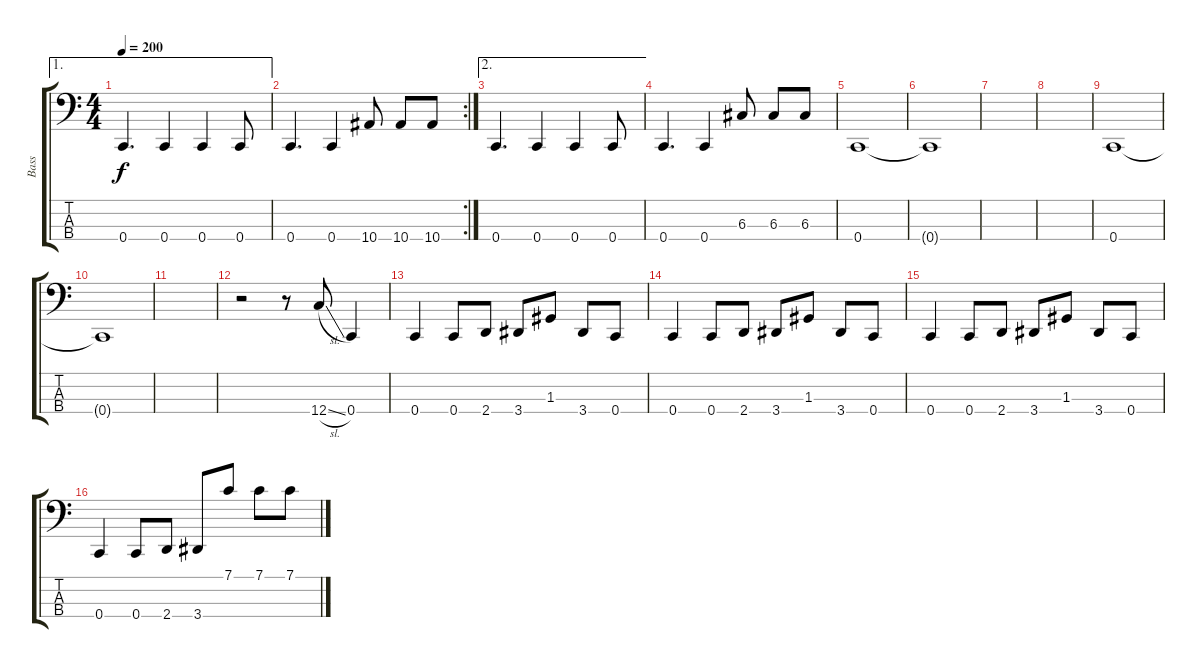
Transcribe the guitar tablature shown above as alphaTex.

\track ("Bass" "Bass") {instrument electricbassfinger}
\staff {score tabs}
\tuning (F2 C2 G1 C1) {hide}
\ae 1
\ts (4 4)
\tempo 200
\clef f4
\ks c
0.4.4{d dy f} 0.4.4 0.4.4 0.4.8 |
\rc 2
0.4.4{d} 0.4.4 10.4.8 10.4.8 10.4.8 |
\ae 2
0.4.4{d} 0.4.4 0.4.4 0.4.8 |
0.4.4{d} 0.4.4 6.3.8 6.3.8 6.3.8 |
0.4.1 |
0.4{t}.1 |
|
|
0.4.1 |
0.4{t}.1 |
|
r.2 r.8 12.4{sl}.8 0.4.4 |
0.4.4 0.4.8 2.4.8 3.4.8 1.3.8 3.4.8 0.4.8 |
0.4.4 0.4.8 2.4.8 3.4.8 1.3.8 3.4.8 0.4.8 |
0.4.4 0.4.8 2.4.8 3.4.8 1.3.8 3.4.8 0.4.8 |
0.4.4 0.4.8 2.4.8 3.4.8 7.1.8 7.1.8 7.1.8
